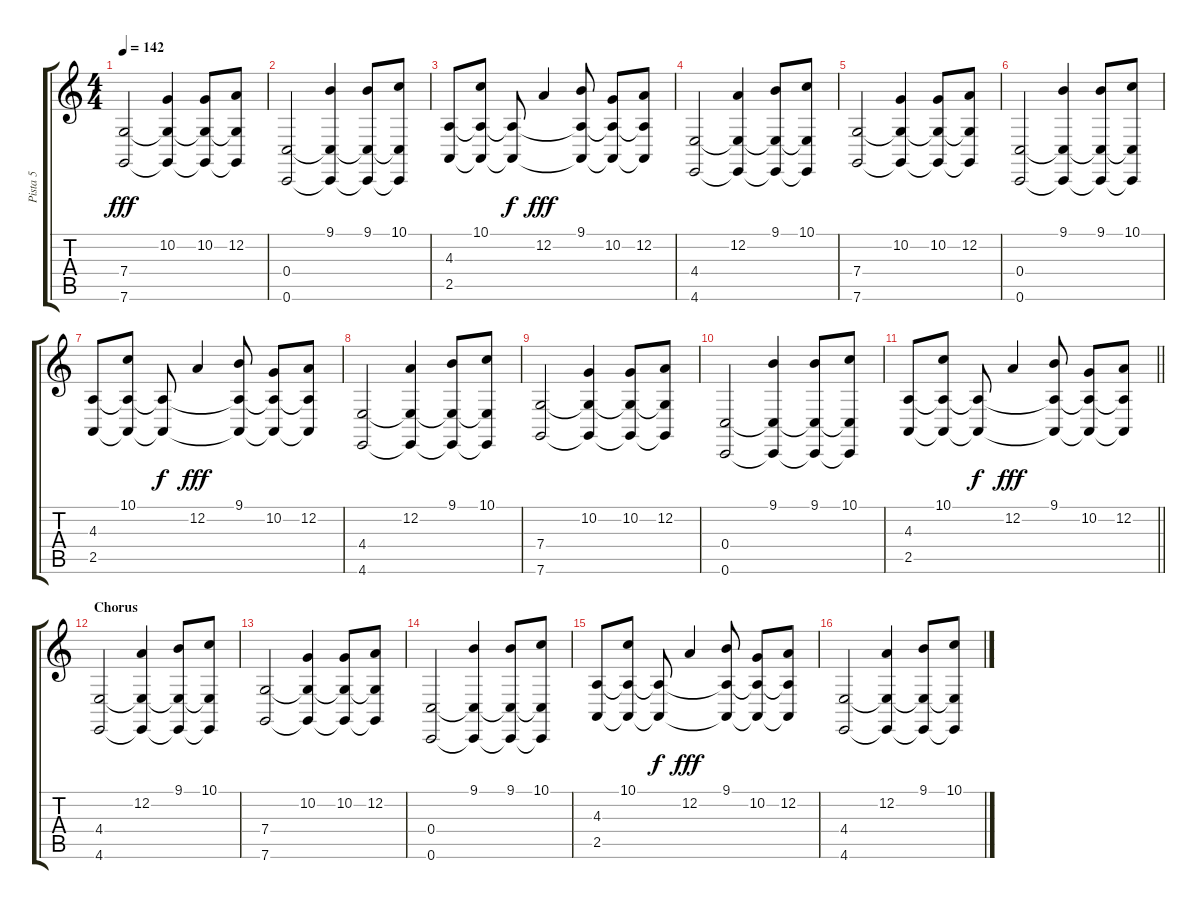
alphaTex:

\track ("Pista 5" "Pista 5") {instrument lead2sawtooth}
\staff {score tabs}
\tuning (D4 A3 F3 C3 G2 C2) {hide}
\ts (4 4)
\tempo 142
\clef g2
\ks c
(7.4 7.6).2{dy fff} (10.2 7.4{t} 7.6{t}).4 (10.2 7.4{t} 7.6{t}).8 (12.2 7.4{t} 7.6{t}).8 |
(0.4 0.6).2 (9.1 0.4{t} 0.6{t}).4 (9.1 0.4{t} 0.6{t}).8 (10.1 0.4{t} 0.6{t}).8 |
(4.3 2.5).8 (10.1 4.3{t} 2.5{t}).8 (4.3{t} 2.5{t}).8{dy f} 12.2.4{dy fff} (9.1 4.3{t} 2.5{t}).8 (10.2 4.3{t} 2.5{t}).8 (12.2 4.3{t} 2.5{t}).8 |
(4.4 4.6).2{balance 6} (12.2 4.4{t} 4.6{t}).4 (9.1 4.4{t} 4.6{t}).8 (10.1 4.4{t} 4.6{t}).8 |
(7.4 7.6).2 (10.2 7.4{t} 7.6{t}).4 (10.2 7.4{t} 7.6{t}).8 (12.2 7.4{t} 7.6{t}).8 |
(0.4 0.6).2 (9.1 0.4{t} 0.6{t}).4 (9.1 0.4{t} 0.6{t}).8 (10.1 0.4{t} 0.6{t}).8 |
(4.3 2.5).8 (10.1 4.3{t} 2.5{t}).8 (4.3{t} 2.5{t}).8{dy f} 12.2.4{dy fff} (9.1 4.3{t} 2.5{t}).8 (10.2 4.3{t} 2.5{t}).8 (12.2 4.3{t} 2.5{t}).8 |
(4.4 4.6).2 (12.2 4.4{t} 4.6{t}).4 (9.1 4.4{t} 4.6{t}).8 (10.1 4.4{t} 4.6{t}).8 |
(7.4 7.6).2 (10.2 7.4{t} 7.6{t}).4 (10.2 7.4{t} 7.6{t}).8 (12.2 7.4{t} 7.6{t}).8 |
(0.4 0.6).2 (9.1 0.4{t} 0.6{t}).4 (9.1 0.4{t} 0.6{t}).8 (10.1 0.4{t} 0.6{t}).8 |
\barLineRight lightlight
(4.3 2.5).8 (10.1 4.3{t} 2.5{t}).8 (4.3{t} 2.5{t}).8{dy f} 12.2.4{dy fff} (9.1 4.3{t} 2.5{t}).8 (10.2 4.3{t} 2.5{t}).8 (12.2 4.3{t} 2.5{t}).8 |
\section ("" "Chorus")
(4.4 4.6).2{balance 6} (12.2 4.4{t} 4.6{t}).4 (9.1 4.4{t} 4.6{t}).8 (10.1 4.4{t} 4.6{t}).8 |
(7.4 7.6).2 (10.2 7.4{t} 7.6{t}).4 (10.2 7.4{t} 7.6{t}).8 (12.2 7.4{t} 7.6{t}).8 |
(0.4 0.6).2 (9.1 0.4{t} 0.6{t}).4 (9.1 0.4{t} 0.6{t}).8 (10.1 0.4{t} 0.6{t}).8 |
(4.3 2.5).8 (10.1 4.3{t} 2.5{t}).8 (4.3{t} 2.5{t}).8{dy f} 12.2.4{dy fff} (9.1 4.3{t} 2.5{t}).8 (10.2 4.3{t} 2.5{t}).8 (12.2 4.3{t} 2.5{t}).8 |
(4.4 4.6).2 (12.2 4.4{t} 4.6{t}).4 (9.1 4.4{t} 4.6{t}).8 (10.1 4.4{t} 4.6{t}).8
